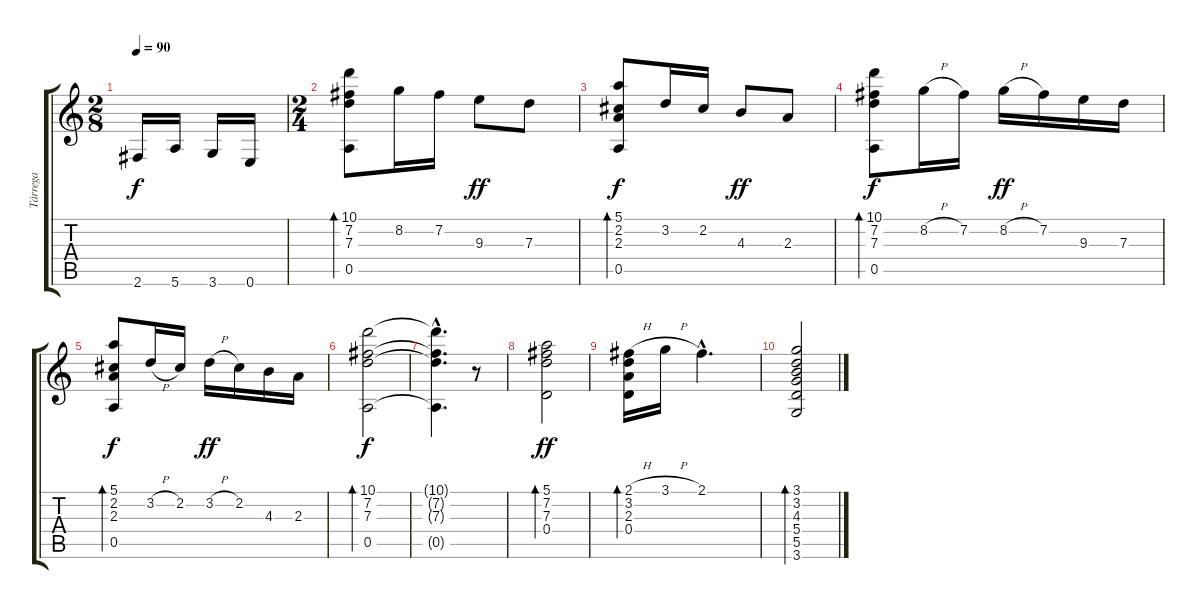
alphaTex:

\track ("Tárrega" "Tárrega") {instrument acousticguitarsteel}
\staff {score tabs}
\tuning (E4 B3 G3 D3 A2 E2) {hide}
\ts (2 8)
\tempo 90
\clef g2
\ks c
2.6.16{dy f} 5.6.16 3.6.16 0.6.16 |
\ts (2 4)
(10.1 7.2 7.3 0.5).8{bd 120} 8.2.16 7.2.16 9.3.8{dy ff} 7.3.8 |
(5.1 2.2 2.3 0.5).8{bd 120 dy f} 3.2.16 2.2.16 4.3.8{dy ff} 2.3.8 |
(10.1 7.2 7.3 0.5).8{bd 120 dy f} 8.2{h}.16 7.2.16 8.2{h}.16{dy ff} 7.2.16 9.3.16 7.3.16 |
(5.1 2.2 2.3 0.5).8{bd 120 dy f} 3.2{h}.16 2.2.16 3.2{h}.16{dy ff} 2.2.16 4.3.16 2.3.16 |
(10.1 7.2 7.3 0.5).2{bd 120 dy f} |
(10.1{hac t} 7.2{hac t} 7.3{hac t} 0.5{hac t}).4{d} r.8 |
(5.1 7.2 7.3 0.4).2{bd 120 dy ff} |
(2.1{h} 3.2 2.3 0.4).16{bd 120} 3.1{h}.16 2.1{hac}.4{d} |
(3.1 3.2 4.3 5.4 5.5 3.6).2{bd 120}
